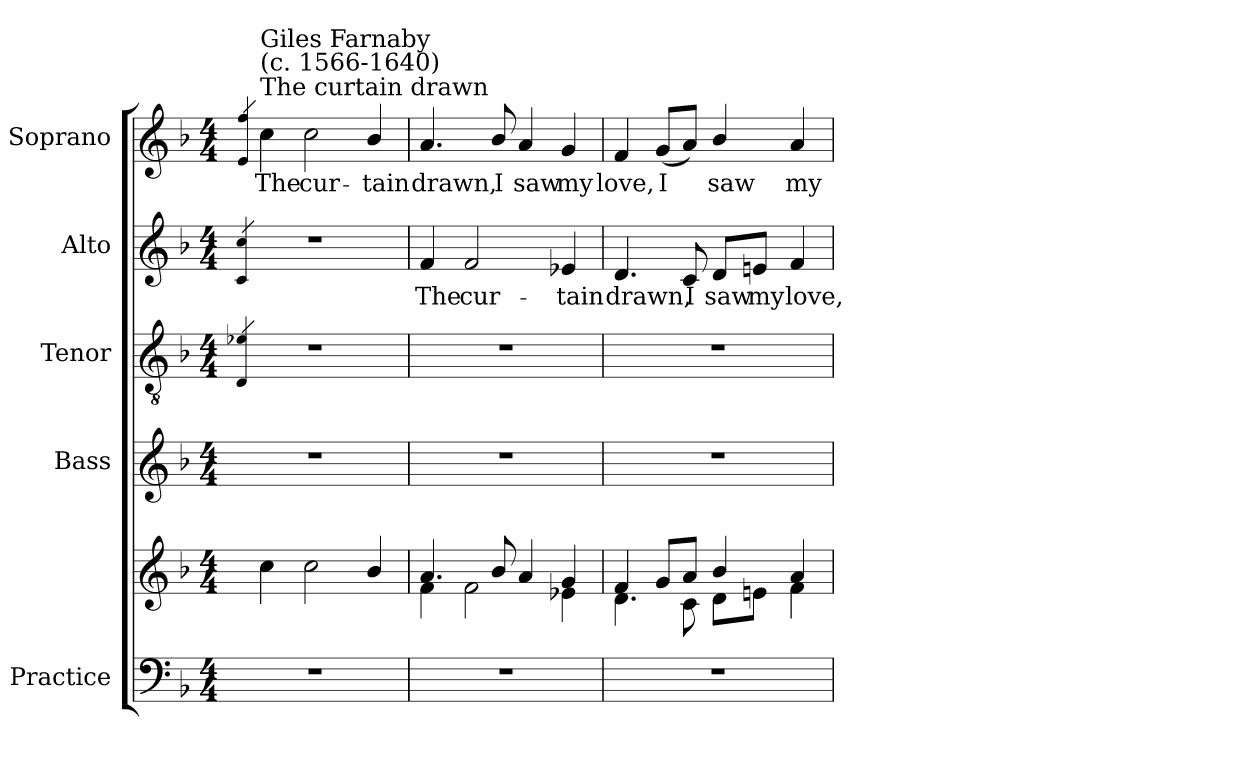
**kern	**kern	**kern	**kern	**kern	**text	**kern	**text
*part5	*part5	*part4	*part3	*part2	*part2	*part1	*part1
*staff6	*staff5	*staff4	*staff3	*staff2	*staff2	*staff1	*staff1
*I"Practice	*	*I"Bass	*I"Tenor	*I"Alto	*	*I"Soprano	*
*	*	*I'B	*I'T	*I'A	*	*I'S	*
*clefF4	*clefG2	*clefG2	*clefGv2	*clefG2	*	*clefG2	*
*k[b-]	*k[b-]	*k[b-]	*k[b-]	*k[b-]	*	*k[b-]	*
*F:	*F:	*F:	*F:	*F:	*	*F:	*
*M4/4	*M4/4	*M4/4	*M4/4	*M4/4	*	*M4/4	*
=1	=1	=1	=1	=1	=1	=1	=1
.	.	.	4qD/ 4qe-X/	4qc/ 4qcc/	.	4qe/ 4qff/	.
*	*^	*	*	*	*	*	*
!	!	!	!	!	!	!	!LO:TX:a:t=The curtain drawn	!
!	!	!	!	!	!	!	!LO:TX:a:t=Giles Farnaby\n(c. 1566-1640)	!
!	!	!	!	!	!	!	!	!LO:LY:b
1r	4cc\	1ryy	1r	1r	1r	.	4cc\	The
!	!	!	!	!	!	!	!	!LO:LY:b
.	2cc\	.	.	.	.	.	2cc\	cur-
!	!	!	!	!	!	!	!	!LO:LY:b
.	4b-/	.	.	.	.	.	4b-/	-tain
=2	=2	=2	=2	=2	=2	=2	=2	=2
!	!	!	!	!	!	!LO:LY:b	!	!LO:LY:b
1r	4.a/	4f\	1r	1r	4f/	The	4.a/	drawn,
!	!	!	!	!	!	!LO:LY:b	!	!
.	.	2f\	.	.	2f/	cur-	.	.
!	!	!	!	!	!	!	!	!LO:LY:b
.	8b-/	.	.	.	.	.	8b-/	I
!	!	!	!	!	!	!	!	!LO:LY:b
.	4a/	.	.	.	.	.	4a/	saw
!	!	!	!	!	!	!LO:LY:b	!	!LO:LY:b
.	4g/	4e-X\	.	.	4e-X/	-tain	4g/	my
=3	=3	=3	=3	=3	=3	=3	=3	=3
!	!	!	!	!	!	!LO:LY:b	!	!LO:LY:b
1r	4f/	4.d\	1r	1r	4.d/	drawn,	4f/	love,
!	!	!	!	!	!	!	!	!LO:LY:b
.	8g/L	.	.	.	.	.	(<8g/L	I
!	!	!	!	!	!	!LO:LY:b	!	!
.	8a/J	8c\	.	.	8c/	I	8a/J)	.
!	!	!	!	!	!	!LO:LY:b	!	!LO:LY:b
.	4b-/	8d\L	.	.	8d/L	saw	4b-/	saw
!	!	!	!	!	!	!LO:LY:b	!	!
.	.	8eni\J	.	.	8eni/J	my	.	.
!	!	!	!	!	!	!LO:LY:b	!	!LO:LY:b
.	4a/	4f\	.	.	4f/	love,	4a/	my
*	*v	*v	*	*	*	*	*	*
=	=	=	=	=	=	=	=
*-	*-	*-	*-	*-	*-	*-	*-
